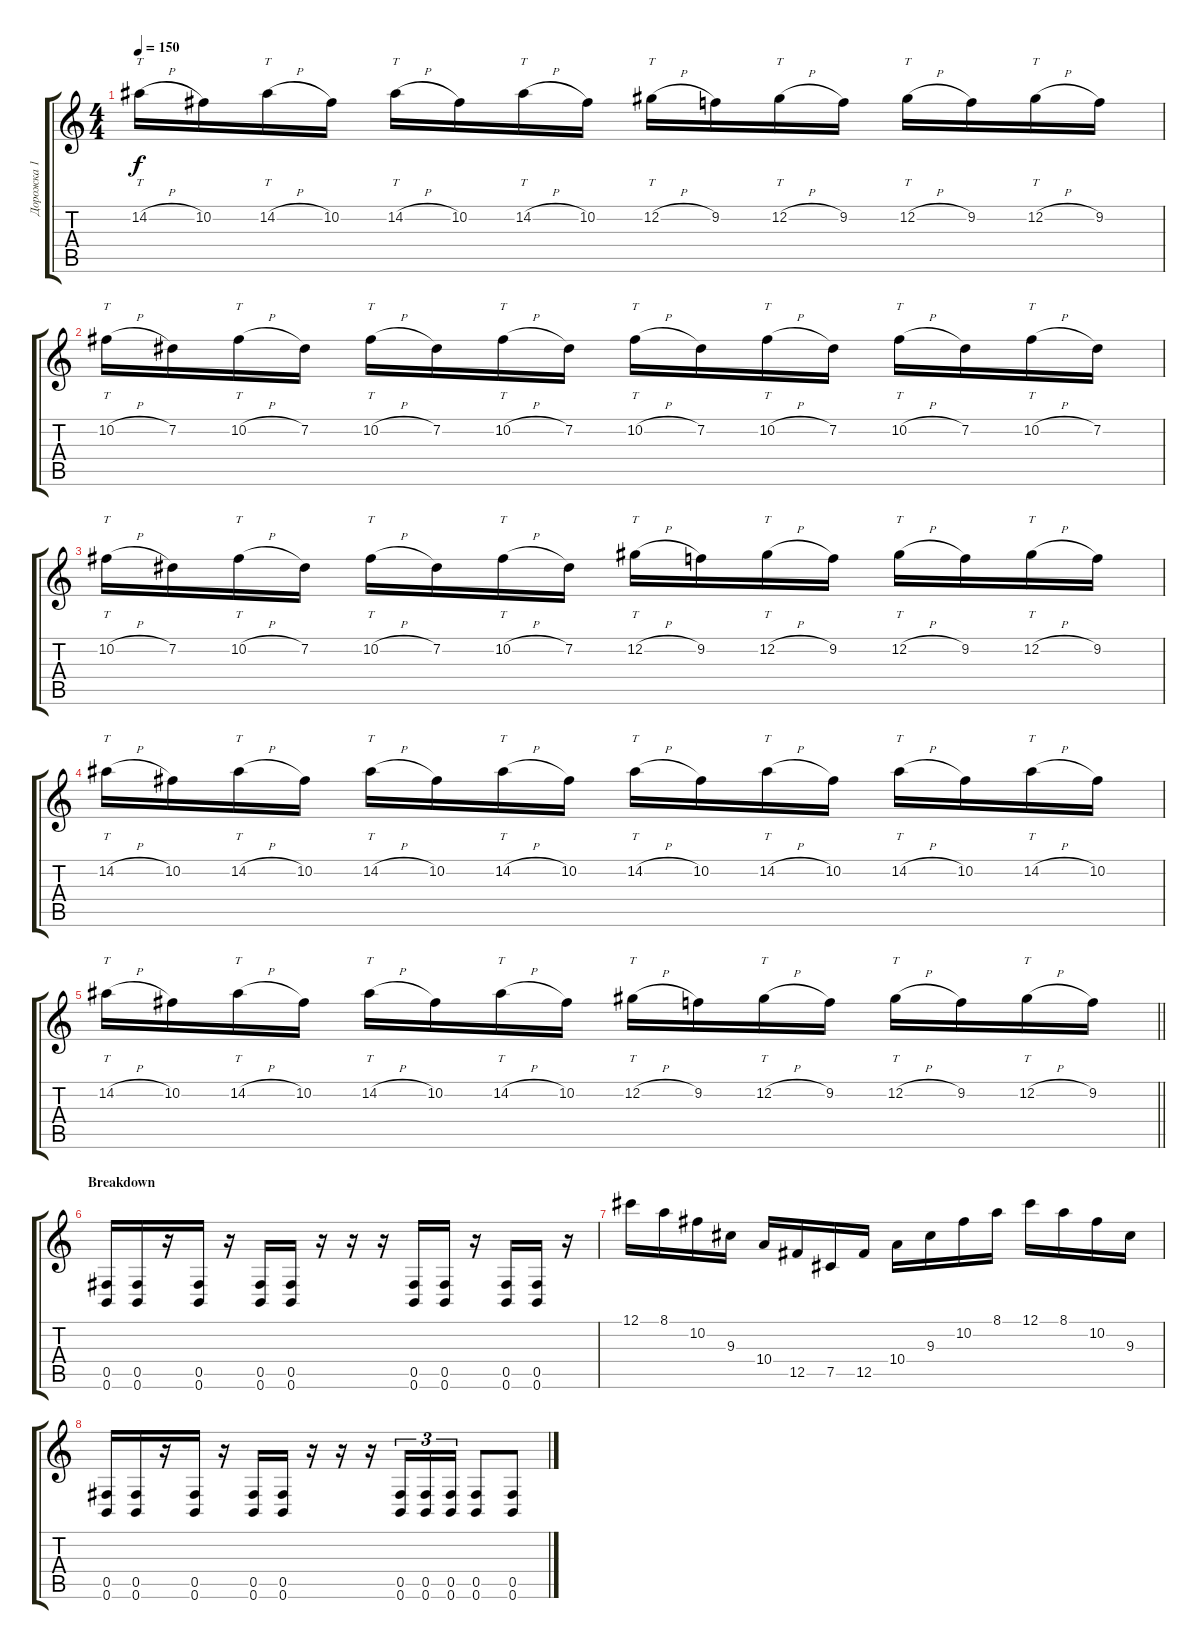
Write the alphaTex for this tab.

\track ("Дорожка 1" "Дорожка 1") {instrument distortionguitar}
\staff {score tabs}
\tuning (Db4 Ab3 E3 B2 Gb2 B1) {hide}
\ts (4 4)
\tempo 150
\clef g2
\ks c
14.2{h}.16{tt dy f} 10.2.16 14.2{h}.16{tt} 10.2.16 14.2{h}.16{tt} 10.2.16 14.2{h}.16{tt} 10.2.16 12.2{h}.16{tt} 9.2.16 12.2{h}.16{tt} 9.2.16 12.2{h}.16{tt} 9.2.16 12.2{h}.16{tt} 9.2.16 |
10.2{h}.16{tt} 7.2.16 10.2{h}.16{tt} 7.2.16 10.2{h}.16{tt} 7.2.16 10.2{h}.16{tt} 7.2.16 10.2{h}.16{tt} 7.2.16 10.2{h}.16{tt} 7.2.16 10.2{h}.16{tt} 7.2.16 10.2{h}.16{tt} 7.2.16 |
10.2{h}.16{tt} 7.2.16 10.2{h}.16{tt} 7.2.16 10.2{h}.16{tt} 7.2.16 10.2{h}.16{tt} 7.2.16 12.2{h}.16{tt} 9.2.16 12.2{h}.16{tt} 9.2.16 12.2{h}.16{tt} 9.2.16 12.2{h}.16{tt} 9.2.16 |
14.2{h}.16{tt} 10.2.16 14.2{h}.16{tt} 10.2.16 14.2{h}.16{tt} 10.2.16 14.2{h}.16{tt} 10.2.16 14.2{h}.16{tt} 10.2.16 14.2{h}.16{tt} 10.2.16 14.2{h}.16{tt} 10.2.16 14.2{h}.16{tt} 10.2.16 |
\barLineRight lightlight
14.2{h}.16{tt} 10.2.16 14.2{h}.16{tt} 10.2.16 14.2{h}.16{tt} 10.2.16 14.2{h}.16{tt} 10.2.16 12.2{h}.16{tt} 9.2.16 12.2{h}.16{tt} 9.2.16 12.2{h}.16{tt} 9.2.16 12.2{h}.16{tt} 9.2.16 |
\section ("" "Breakdown")
(0.5 0.6).16 (0.5 0.6).16 r.16 (0.5 0.6).16 r.16 (0.5 0.6).16 (0.5 0.6).16 r.16 r.16 r.16 (0.5 0.6).16 (0.5 0.6).16 r.16 (0.5 0.6).16 (0.5 0.6).16 r.16 |
12.1.16 8.1.16 10.2.16 9.3.16 10.4.16 12.5.16 7.5.16 12.5.16 10.4.16 9.3.16 10.2.16 8.1.16 12.1.16 8.1.16 10.2.16 9.3.16 |
(0.5 0.6).16 (0.5 0.6).16 r.16 (0.5 0.6).16 r.16 (0.5 0.6).16 (0.5 0.6).16 r.16 r.16 r.16 (0.5 0.6).16{tu (3 2)} (0.5 0.6).16{tu (3 2)} (0.5 0.6).16{tu (3 2)} (0.5 0.6).8 (0.5 0.6).8
